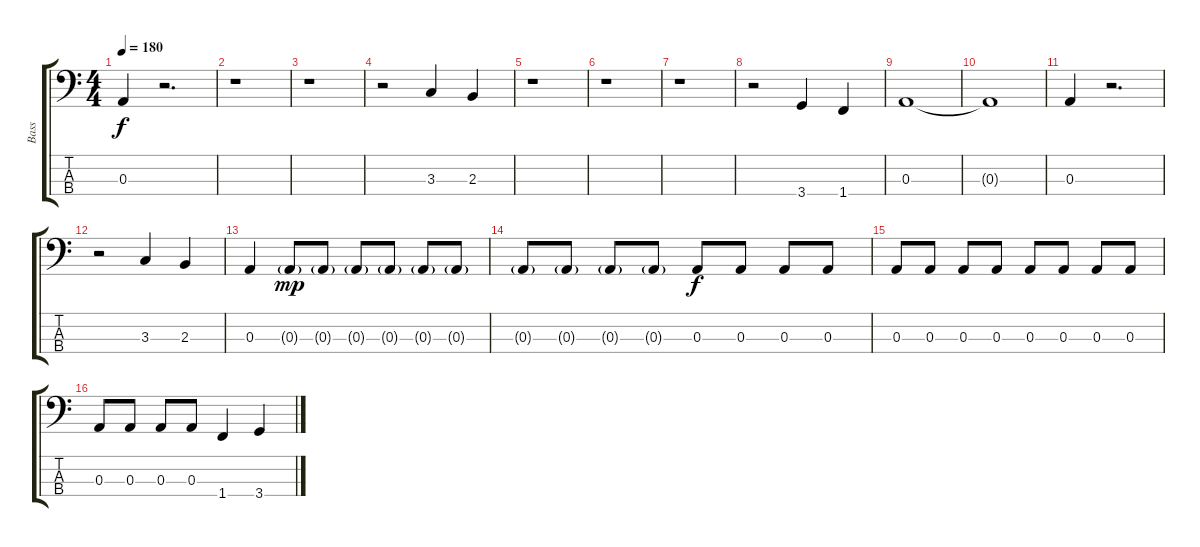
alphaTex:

\track ("Bass" "Bass") {instrument electricbasspick}
\staff {score tabs}
\tuning (G2 D2 A1 E1) {hide}
\ts (4 4)
\tempo 180
\clef f4
\ks c
0.3.4{dy f} r.2{d} |
r.1 |
r.1 |
r.2 3.3.4 2.3.4 |
r.1 |
r.1 |
r.1 |
r.2 3.4.4 1.4.4 |
0.3.1 |
0.3{t}.1 |
0.3.4 r.2{d} |
r.2 3.3.4 2.3.4 |
0.3.4 0.3{g}.8{dy mp} 0.3{g}.8 0.3{g}.8 0.3{g}.8 0.3{g}.8 0.3{g}.8 |
0.3{g}.8 0.3{g}.8 0.3{g}.8 0.3{g}.8 0.3.8{dy f} 0.3.8 0.3.8 0.3.8 |
0.3.8 0.3.8 0.3.8 0.3.8 0.3.8 0.3.8 0.3.8 0.3.8 |
0.3.8 0.3.8 0.3.8 0.3.8 1.4.4 3.4.4
